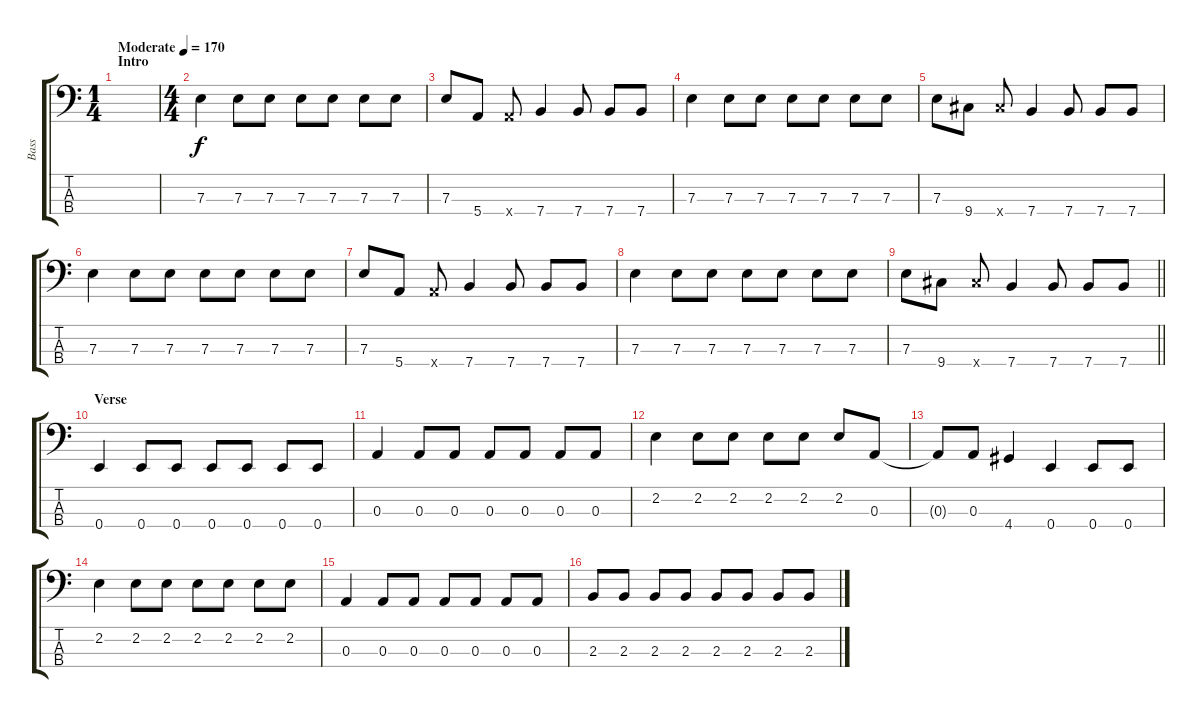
\track ("Bass" "Bass") {instrument electricbasspick}
\staff {score tabs}
\tuning (G2 D2 A1 E1) {hide}
\ts (1 4)
\section ("" "Intro")
\tempo (170 "Moderate")
\clef f4
\ks c
|
\ts (4 4)
7.3.4 7.3.8 7.3.8 7.3.8 7.3.8 7.3.8 7.3.8 |
7.3.8 5.4.8 5.4{x}.8 7.4.4 7.4.8 7.4.8 7.4.8 |
7.3.4 7.3.8 7.3.8 7.3.8 7.3.8 7.3.8 7.3.8 |
7.3.8 9.4.8 9.4{x}.8 7.4.4 7.4.8 7.4.8 7.4.8 |
7.3.4 7.3.8 7.3.8 7.3.8 7.3.8 7.3.8 7.3.8 |
7.3.8 5.4.8 5.4{x}.8 7.4.4 7.4.8 7.4.8 7.4.8 |
7.3.4 7.3.8 7.3.8 7.3.8 7.3.8 7.3.8 7.3.8 |
\barLineRight lightlight
7.3.8 9.4.8 9.4{x}.8 7.4.4 7.4.8 7.4.8 7.4.8 |
\section ("" "Verse")
0.4.4 0.4.8 0.4.8 0.4.8 0.4.8 0.4.8 0.4.8 |
0.3.4 0.3.8 0.3.8 0.3.8 0.3.8 0.3.8 0.3.8 |
2.2.4 2.2.8 2.2.8 2.2.8 2.2.8 2.2.8 0.3.8 |
0.3{t}.8 0.3.8 4.4.4 0.4.4 0.4.8 0.4.8 |
2.2.4 2.2.8 2.2.8 2.2.8 2.2.8 2.2.8 2.2.8 |
0.3.4 0.3.8 0.3.8 0.3.8 0.3.8 0.3.8 0.3.8 |
2.3.8 2.3.8 2.3.8 2.3.8 2.3.8 2.3.8 2.3.8 2.3.8
